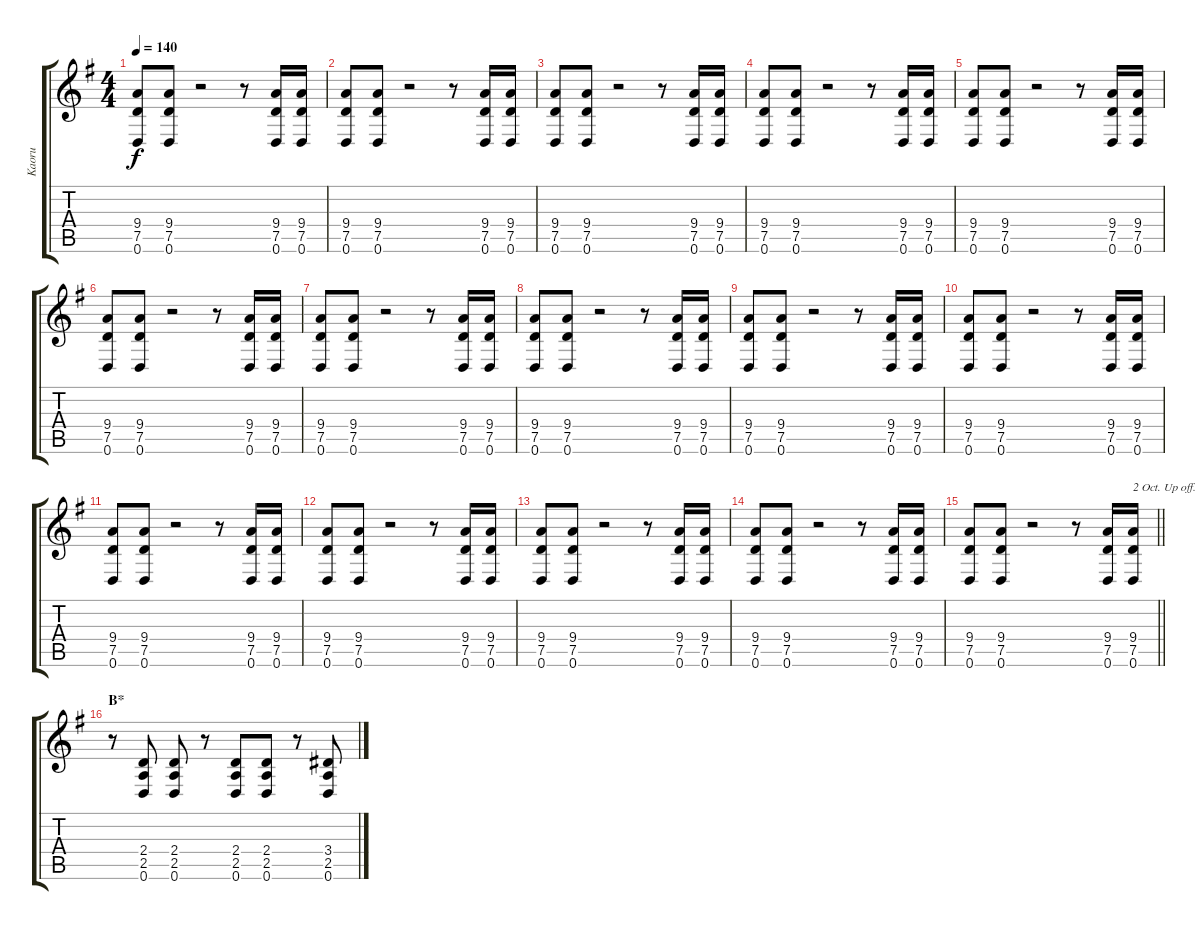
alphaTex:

\track ("Kaoru" "Kaoru") {instrument overdrivenguitar}
\staff {score tabs}
\tuning (D4 A3 F3 C3 G2 D2) {hide}
\ts (4 4)
\tempo 140
\clef g2
\ks g
(9.4 7.5 0.6).8{dy f} (9.4 7.5 0.6).8 r.2 r.8 (9.4 7.5 0.6).16 (9.4 7.5 0.6).16 |
(9.4 7.5 0.6).8 (9.4 7.5 0.6).8 r.2 r.8 (9.4 7.5 0.6).16 (9.4 7.5 0.6).16 |
(9.4 7.5 0.6).8 (9.4 7.5 0.6).8 r.2 r.8 (9.4 7.5 0.6).16 (9.4 7.5 0.6).16 |
(9.4 7.5 0.6).8 (9.4 7.5 0.6).8 r.2 r.8 (9.4 7.5 0.6).16 (9.4 7.5 0.6).16 |
(9.4 7.5 0.6).8 (9.4 7.5 0.6).8 r.2 r.8 (9.4 7.5 0.6).16 (9.4 7.5 0.6).16 |
(9.4 7.5 0.6).8 (9.4 7.5 0.6).8 r.2 r.8 (9.4 7.5 0.6).16 (9.4 7.5 0.6).16 |
(9.4 7.5 0.6).8 (9.4 7.5 0.6).8 r.2 r.8 (9.4 7.5 0.6).16 (9.4 7.5 0.6).16 |
(9.4 7.5 0.6).8 (9.4 7.5 0.6).8 r.2 r.8 (9.4 7.5 0.6).16 (9.4 7.5 0.6).16 |
(9.4 7.5 0.6).8 (9.4 7.5 0.6).8 r.2 r.8 (9.4 7.5 0.6).16 (9.4 7.5 0.6).16 |
(9.4 7.5 0.6).8 (9.4 7.5 0.6).8 r.2 r.8 (9.4 7.5 0.6).16 (9.4 7.5 0.6).16 |
(9.4 7.5 0.6).8 (9.4 7.5 0.6).8 r.2 r.8 (9.4 7.5 0.6).16 (9.4 7.5 0.6).16 |
(9.4 7.5 0.6).8 (9.4 7.5 0.6).8 r.2 r.8 (9.4 7.5 0.6).16 (9.4 7.5 0.6).16 |
(9.4 7.5 0.6).8 (9.4 7.5 0.6).8 r.2 r.8 (9.4 7.5 0.6).16 (9.4 7.5 0.6).16 |
(9.4 7.5 0.6).8 (9.4 7.5 0.6).8 r.2 r.8 (9.4 7.5 0.6).16 (9.4 7.5 0.6).16 |
\barLineRight lightlight
(9.4 7.5 0.6).8 (9.4 7.5 0.6).8 r.2 r.8 (9.4 7.5 0.6).16 (9.4 7.5 0.6).16{txt "2 Oct. Up off."} |
\section ("" "B*")
r.8 (2.4 2.5 0.6).8{volume 13} (2.4 2.5 0.6).8 r.8 (2.4 2.5 0.6).8 (2.4 2.5 0.6).8 r.8 (3.4 2.5 0.6).8
